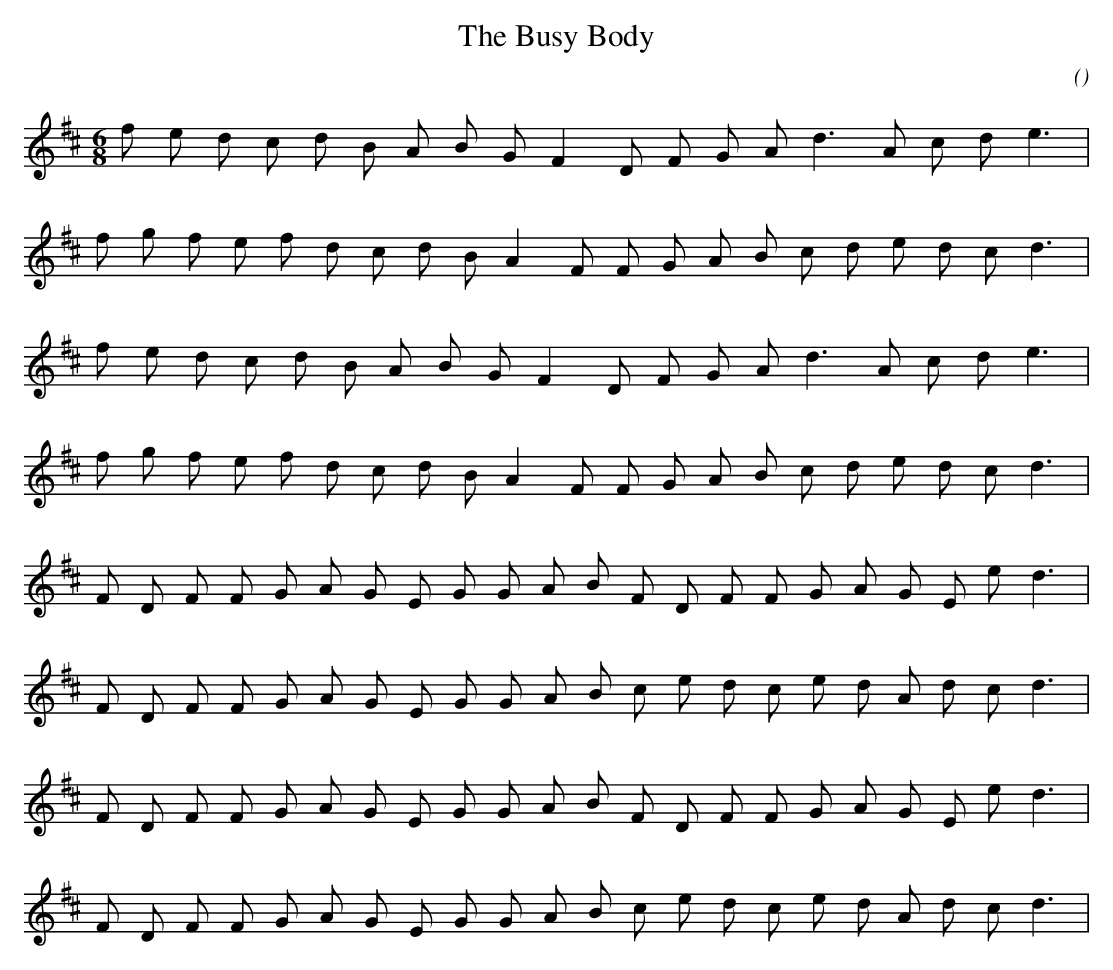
X:1
T: The Busy Body
C:
O:
M:6/8
K:D
K:D
M:6/8
L:1/16
f2 e2 d2 c2 d2 B2 A2 B2 G2 F4 D2 F2 G2 A2 d6 A2 c2 d2 e6 |
f2 g2 f2 e2 f2 d2 c2 d2 B2 A4 F2 F2 G2 A2 B2 c2 d2 e2 d2 c2 d6 |
f2 e2 d2 c2 d2 B2 A2 B2 G2 F4 D2 F2 G2 A2 d6 A2 c2 d2 e6 |
f2 g2 f2 e2 f2 d2 c2 d2 B2 A4 F2 F2 G2 A2 B2 c2 d2 e2 d2 c2 d6 |
F2 D2 F2 F2 G2 A2 G2 E2 G2 G2 A2 B2 F2 D2 F2 F2 G2 A2 G2 E2 e2 d6 |
F2 D2 F2 F2 G2 A2 G2 E2 G2 G2 A2 B2 c2 e2 d2 c2 e2 d2 A2 d2 c2 d6 |
F2 D2 F2 F2 G2 A2 G2 E2 G2 G2 A2 B2 F2 D2 F2 F2 G2 A2 G2 E2 e2 d6 |
F2 D2 F2 F2 G2 A2 G2 E2 G2 G2 A2 B2 c2 e2 d2 c2 e2 d2 A2 d2 c2 d6 |
